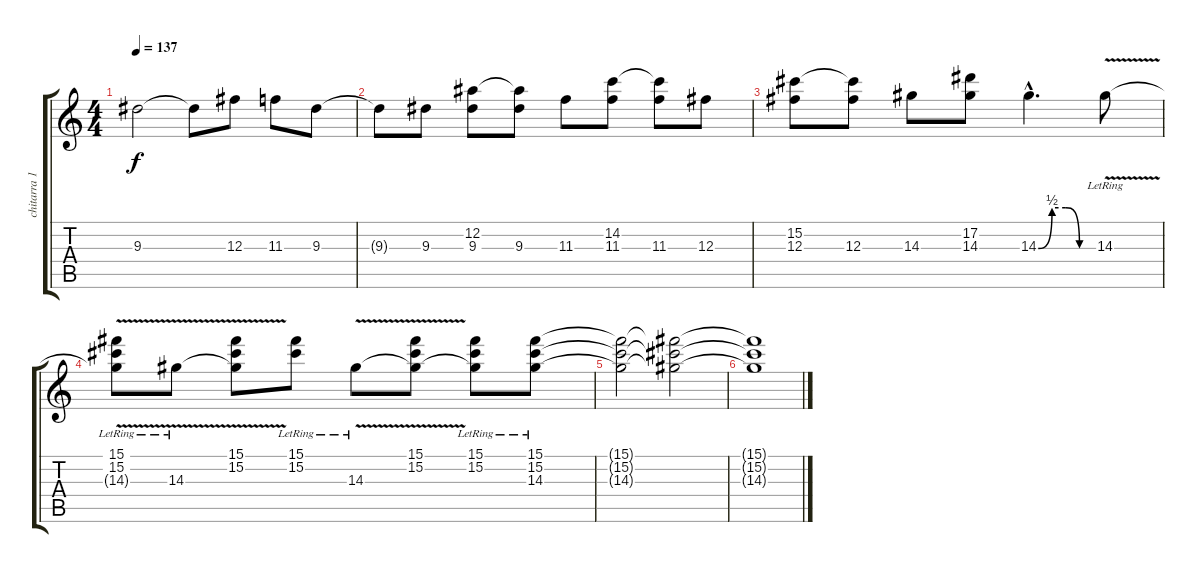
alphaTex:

\track ("chitarra 1" "chitarra 1") {instrument electricguitarmuted}
\staff {score tabs}
\tuning (Eb4 Bb3 Gb3 Db3 Ab2 Eb2) {hide}
\ts (4 4)
\tempo 137
\clef g2
\ks c
9.3{t}.2{dy f} 9.3{t}.8 12.3.8 11.3.8 9.3.8 |
9.3{t}.8 9.3.8 (12.2 9.3).8 (12.2{t} 9.3).8 11.3.8 (14.2 11.3).8 (14.2{t} 11.3).8 12.3.8 |
(15.2 12.3).8 (15.2{t} 12.3).8 14.3.8 (17.2 14.3).8 14.3{be (custom 0 0 15 2 30 2 45 0 60 0) hac}.4{d} 14.3{v lr}.8 |
(15.1{lr} 15.2{lr} 14.3{t}).8 14.3{v lr}.8 (15.1 15.2 14.3{t}).8 (15.1{lr} 15.2{lr}).8 14.3{v lr}.8 (15.1 15.2 14.3{t}).8 (15.1{lr} 15.2{lr} 14.3{t}).8 (15.1{lr} 15.2{lr} 14.3).8 |
(15.1{t} 15.2{t} 14.3{t}).2{volume 12 balance 8 instrument electricguitarmuted} (15.1{t} 15.2{t} 14.3{t}).2 |
(15.1{t} 15.2{t} 14.3{t}).1
